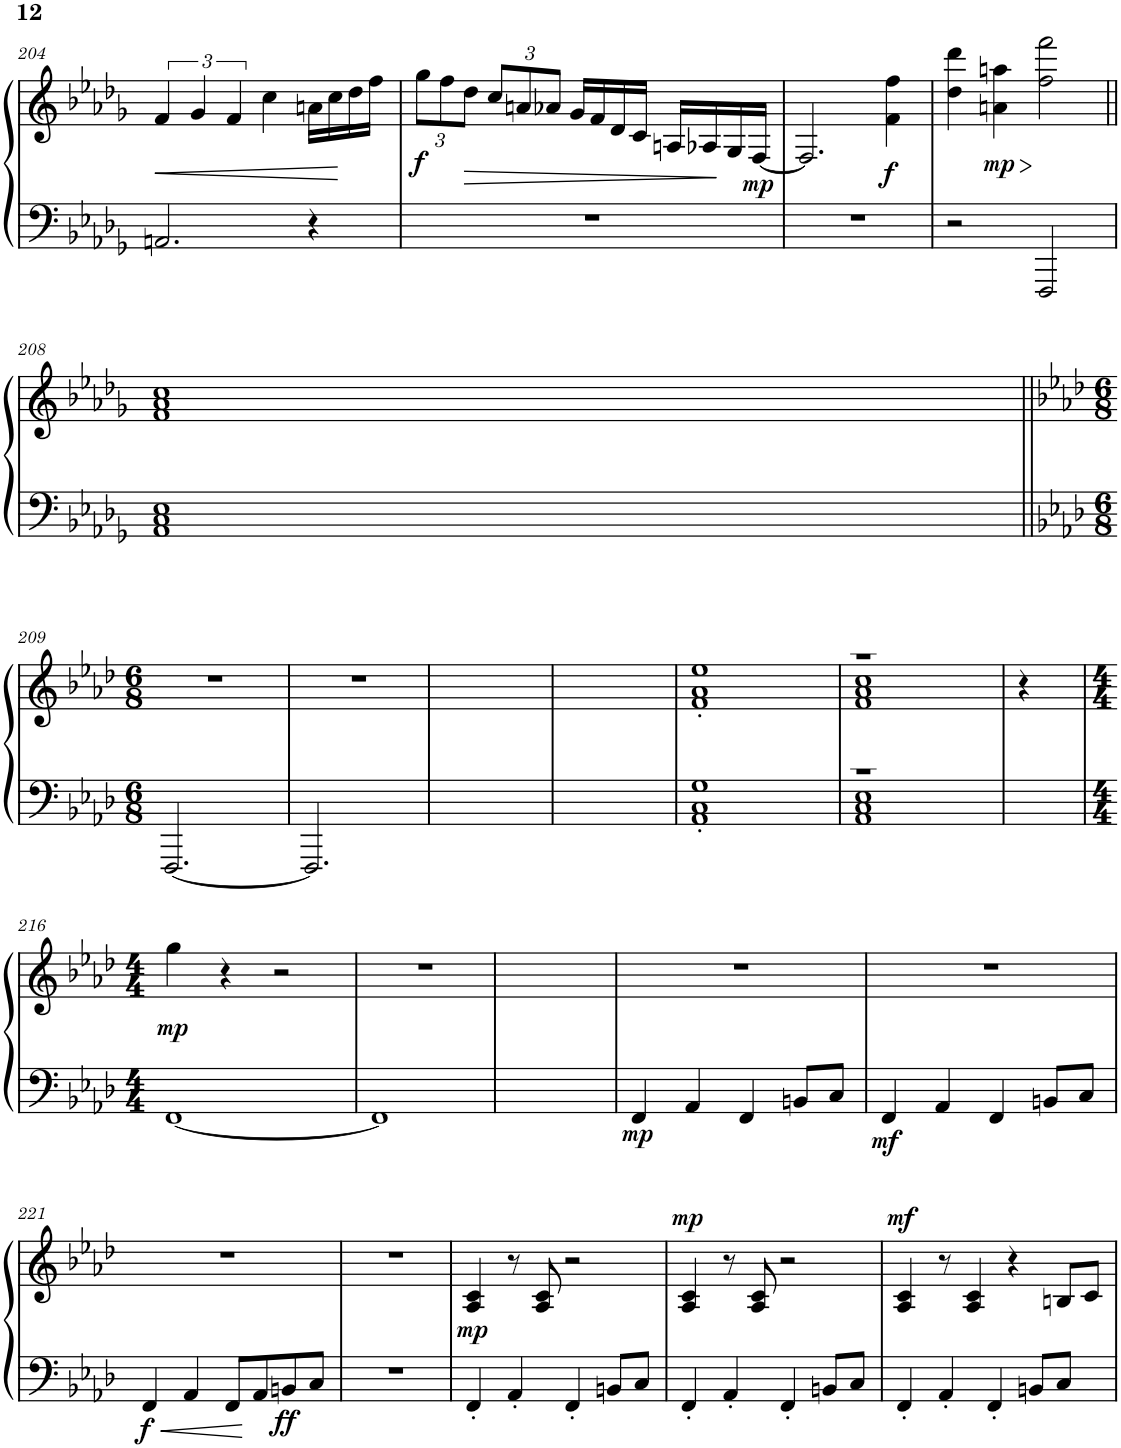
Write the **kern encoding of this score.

**kern	**kern	**dynam
*part1	*part1	*part1
*staff2	*staff1	*staff1/2
*I"Piano	*	*
*I'Pno	*	*
!!LO:PB:g=z
*clefF4	*clefG2	*
*k[b-e-a-d-g-]	*k[b-e-a-d-g-]	*
*M3/4	*M3/4	*
=204	=204	=204
!	!	!LO:HP:b
2.AAn/	6f/	<
.	6g-/	.
.	6f/	.
.	4cc\	.
4r	16an\LL	.
.	16cc\	.
.	16dd-\	.
.	16ff\JJ	.
=205	=205	=205
*	*Xbrackettup	*
!	!	!LO:DY:b
2.r	12gg-\L	f
.	12ff\	.
!	!	!LO:HP:b
.	12dd-\J	>
.	12cc/L	.
.	12an/	.
.	12a-X/J	.
.	16g-/LL	.
.	16f/	.
.	16d-/	.
.	16c/JJ	.
4ryy	16An/LL	.
.	16A-X/	.
.	16G-/	[
!	!	!LO:DY:b
.	[<16F/JJ	mp
=206	=206	=206
2.r	2.F/]	.
!	!	!LO:DY:b
4ryy	4f\ 4ff\	f
=207	=207	=207
2r	4dd-\ 4ddd-\	.
!	!	!LO:HP:n=1:b
!	!	!LO:DY:n=1:b
.	4an\ 4aan\	] > mp
[4FFF/	[4ff\ [4fff\	.
4ryy	4ryy	.
!!LO:LB:g=z
=208||	=208||	=208||
[2.AA- [2.C [2.E-	[2.f [2.a- [2.cc	.
4FFF/]	4ff\] 4fff\]	.
!!LO:LB:g=z
=209||	=209||	=209||
*k[b-e-a-d-]	*k[b-e-a-d-]	*
*M6/8	*M6/8	*
[<2.FFF/	2.r	.
4AA-] 4C] 4E-]	4f] 4a-] 4cc]	.
=210	=210	=210
2.FFF/]	2.r	.
=211	=211	=211
2.ryy	2.ryy	.
=212	=212	=212
2.ryy	2.ryy	.
=213	=213	=213
*^	*^	*
[2.G	[2.AA- [2.C	[2.ee-	[2.f [2.a-	.
=214	=214	=214	=214	=214
2.r	[2.AA- [2.C [2.E-	2.r	[2.f [2.a- [2.cc	.
4G]	4AA-]' 4C]'	4ee-]	4f]' 4a-]'	.
*v	*v	*	*	*
*	*v	*v	*
=215	=215	=215
4ryy	4r	.
4r	4r	.
4AA-] 4C] 4E-]	4f] 4a-] 4cc]	.
!!LO:LB:g=z
=216	=216	=216
*M4/4	*M4/4	*
!	!	!LO:DY:b
[<1FF	4gg\	mp
.	4r	.
.	2r	.
=217	=217	=217
1FF]	1r	.
=218	=218	=218
1ryy	1ryy	.
=219	=219	=219
!	!	!LO:DY:b=2
4FF/	1r	mp
4AA-/	.	.
4FF/	.	.
8BBn/L	.	.
8C/J	.	.
=220	=220	=220
!	!	!LO:DY:b=2
4FF/	1r	mf
4AA-/	.	.
4FF/	.	.
8BBn/L	.	.
8C/J	.	.
!!LO:LB:g=z
=221	=221	=221
!	!	!LO:DY:b=2
4FF/	1r	f
4AA-/	.	.
8FF/L	.	.
8AA-/	.	]
!	!	!LO:DY:b=2
8BBn/	.	ff
8C/J	.	.
=222	=222	=222
1r	1r	.
=223	=223	=223
!	!	!LO:DY:b
4FF'/	4A-/ 4c/	mp
4AA-'/	8r	.
.	8A-/ 8c/	.
4FF'/	2r	.
8BBn/L	.	.
8C/J	.	.
=224	=224	=224
!	!	!LO:DY:a
4FF'/	4A-/ 4c/	mp
4AA-'/	8r	.
.	8A-/ 8c/	.
4FF'/	2r	.
8BBn/L	.	.
8C/J	.	.
=225	=225	=225
!	!	!LO:DY:a
4FF'/	4A-/ 4c/	mf
4AA-'/	8r	.
.	4A-/ 4c/	.
4FF'/	.	.
.	4r	.
8BBn/L	.	.
8C/J	8Bn/L	.
8ryy	8c/J	.
=	=	=
*-	*-	*-
